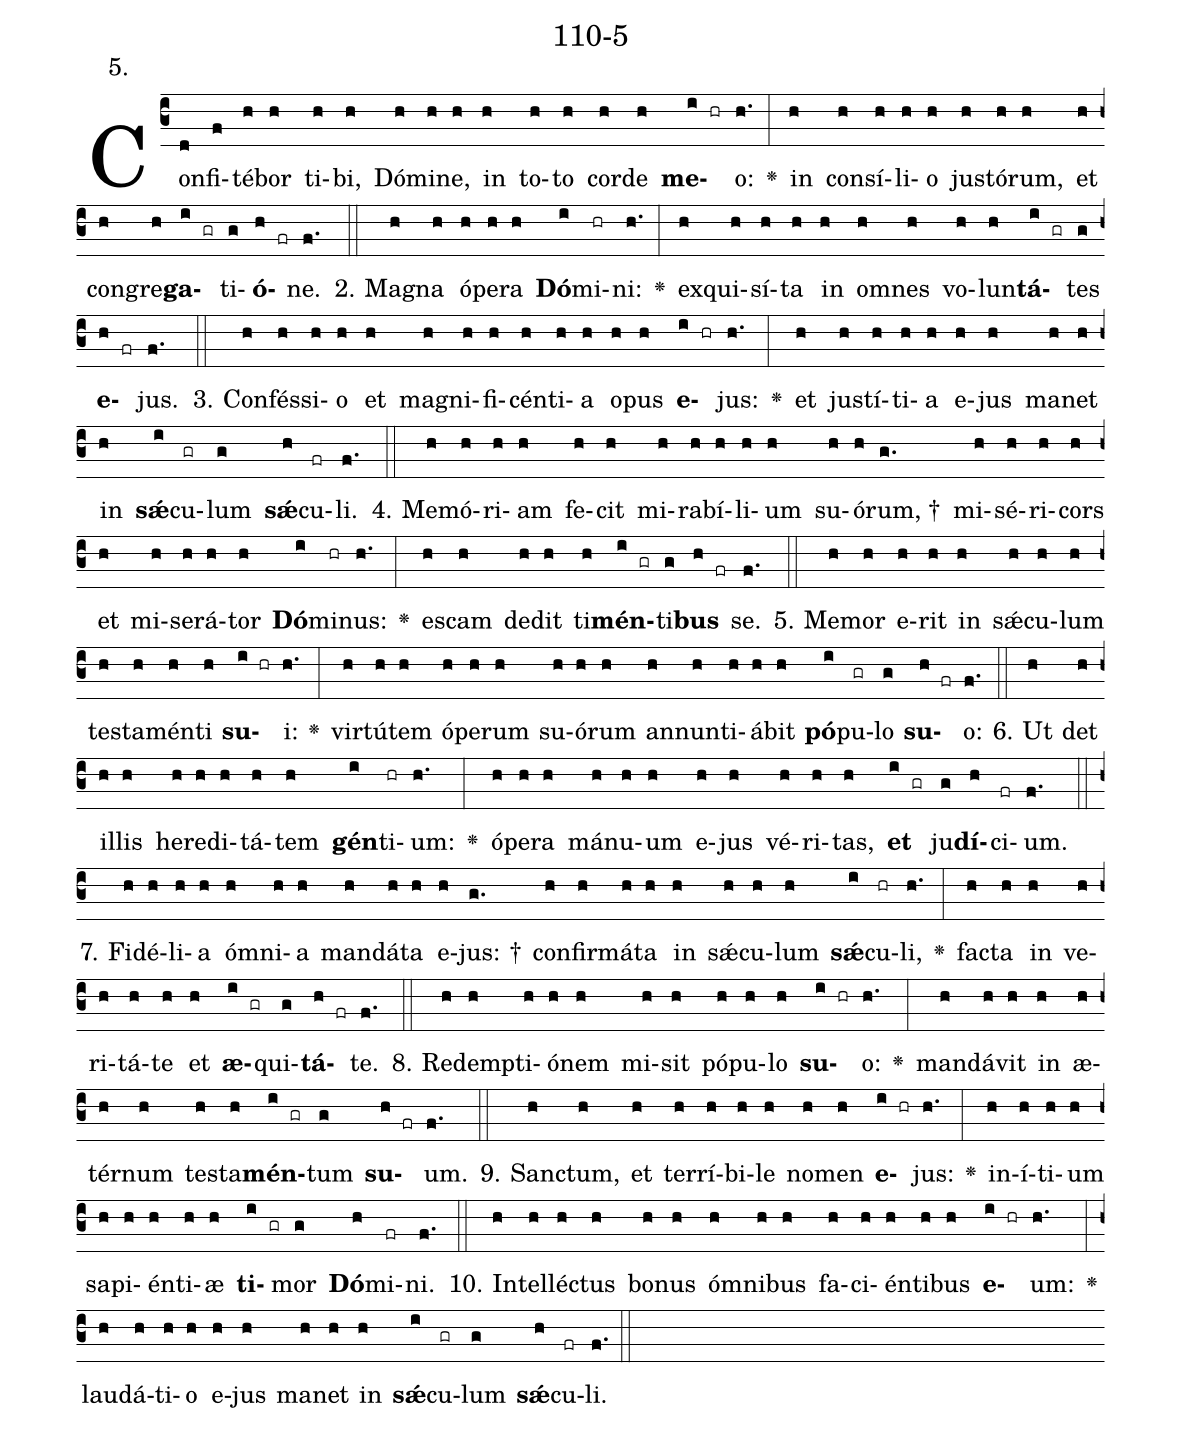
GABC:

name: 110-5;
annotation: 5.;
%%
(c3)Con(d)fi(f)té(h)bor(h) ti(h)bi,(h) Dó(h)mi(h)ne,(h) in(h) to(h)to(h) cor(h)de(h) <b>me</b>(i hr)o:(h.) <v>\greheightstar</v>(:) in(h) con(h)sí(h)li(h)o(h) jus(h)tó(h)rum,(h) et(h) con(h)gre(h)<b>ga</b>(i gr)ti(g)<b>ó</b>(h fr)ne.(f.) (::)
2. Ma(h)gna(h) ó(h)pe(h)ra(h) <b>Dó</b>(i)mi(hr)ni:(h.) <v>\greheightstar</v>(:) ex(h)qui(h)sí(h)ta(h) in(h) om(h)nes(h) vo(h)lun(h)<b>tá</b>(i gr)tes(g) <b>e</b>(h fr)jus.(f.) (::)
3. Con(h)fés(h)si(h)o(h) et(h) ma(h)gni(h)fi(h)cén(h)ti(h)a(h) o(h)pus(h) <b>e</b>(i hr)jus:(h.) <v>\greheightstar</v>(:) et(h) jus(h)tí(h)ti(h)a(h) e(h)jus(h) ma(h)net(h) in(h) <b>sǽ</b>(i)cu(gr)lum(g) <b>sǽ</b>(h)cu(fr)li.(f.) (::)
4. Me(h)mó(h)ri(h)am(h) fe(h)cit(h) mi(h)ra(h)bí(h)li(h)um(h) su(h)ó(h)rum, †(g.) mi(h)sé(h)ri(h)cors(h) et(h) mi(h)se(h)rá(h)tor(h) <b>Dó</b>(i)mi(hr)nus:(h.) <v>\greheightstar</v>(:) es(h)cam(h) de(h)dit(h) ti(h)<b>mén</b>(i gr)ti(g)<b>bus</b>(h fr) se.(f.) (::)
5. Me(h)mor(h) e(h)rit(h) in(h) sǽ(h)cu(h)lum(h) tes(h)ta(h)mén(h)ti(h) <b>su</b>(i hr)i:(h.) <v>\greheightstar</v>(:) vir(h)tú(h)tem(h) ó(h)pe(h)rum(h) su(h)ó(h)rum(h) an(h)nun(h)ti(h)á(h)bit(h) <b>pó</b>(i)pu(gr)lo(g) <b>su</b>(h fr)o:(f.) (::)
6. Ut(h) det(h) il(h)lis(h) he(h)re(h)di(h)tá(h)tem(h) <b>gén</b>(i)ti(hr)um:(h.) <v>\greheightstar</v>(:) ó(h)pe(h)ra(h) má(h)nu(h)um(h) e(h)jus(h) vé(h)ri(h)tas,(h) <b>et</b>(i gr) ju(g)<b>dí</b>(h)ci(fr)um.(f.) (::)
7. Fi(h)dé(h)li(h)a(h) óm(h)ni(h)a(h) man(h)dá(h)ta(h) e(h)jus: †(g.) con(h)fir(h)má(h)ta(h) in(h) sǽ(h)cu(h)lum(h) <b>sǽ</b>(i)cu(hr)li,(h.) <v>\greheightstar</v>(:) fac(h)ta(h) in(h) ve(h)ri(h)tá(h)te(h) et(h) <b>æ</b>(i gr)qui(g)<b>tá</b>(h fr)te.(f.) (::)
8. Red(h)emp(h)ti(h)ó(h)nem(h) mi(h)sit(h) pó(h)pu(h)lo(h) <b>su</b>(i hr)o:(h.) <v>\greheightstar</v>(:) man(h)dá(h)vit(h) in(h) æ(h)tér(h)num(h) tes(h)ta(h)<b>mén</b>(i gr)tum(g) <b>su</b>(h fr)um.(f.) (::)
9. Sanc(h)tum,(h) et(h) ter(h)rí(h)bi(h)le(h) no(h)men(h) <b>e</b>(i hr)jus:(h.) <v>\greheightstar</v>(:) in(h)í(h)ti(h)um(h) sa(h)pi(h)én(h)ti(h)æ(h) <b>ti</b>(i gr)mor(g) <b>Dó</b>(h)mi(fr)ni.(f.) (::)
10. In(h)tel(h)léc(h)tus(h) bo(h)nus(h) óm(h)ni(h)bus(h) fa(h)ci(h)én(h)ti(h)bus(h) <b>e</b>(i hr)um:(h.) <v>\greheightstar</v>(:) lau(h)dá(h)ti(h)o(h) e(h)jus(h) ma(h)net(h) in(h) <b>sǽ</b>(i)cu(gr)lum(g) <b>sǽ</b>(h)cu(fr)li.(f.) (::)
